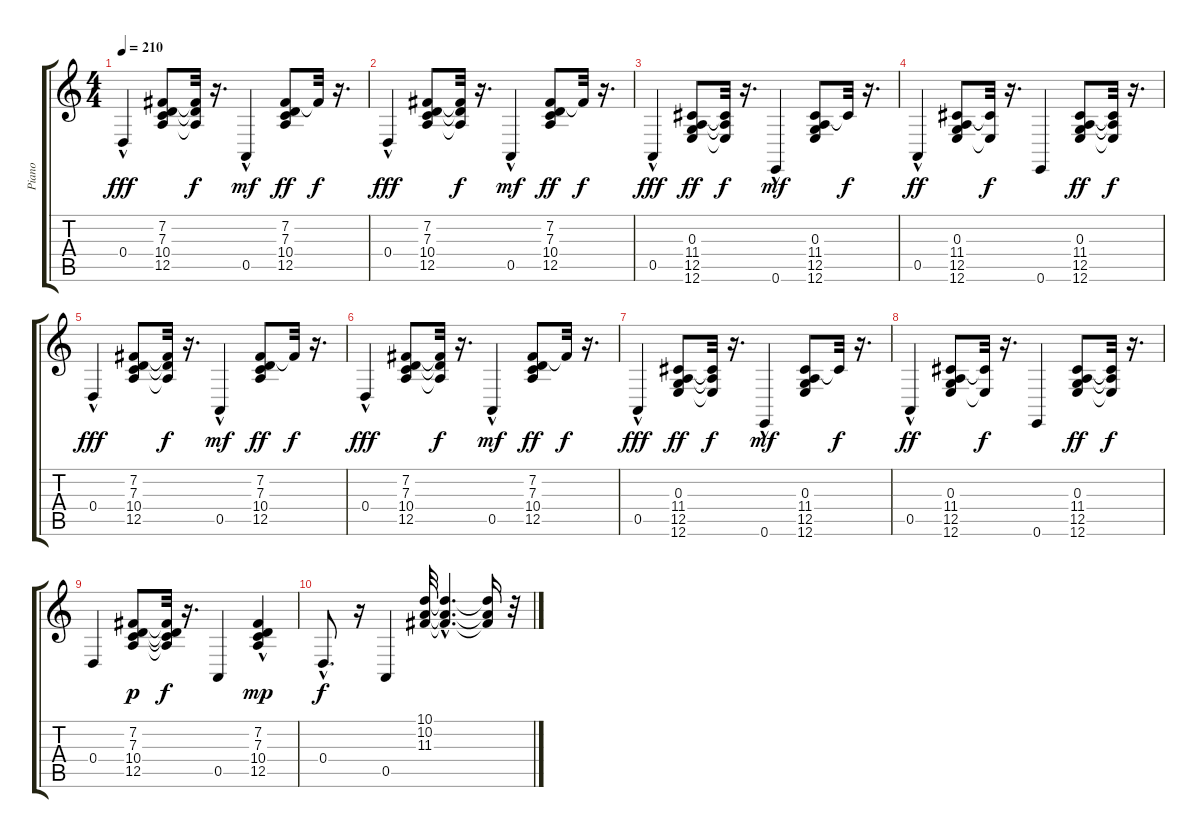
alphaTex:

\track ("Piano" "Piano") {instrument brightacousticpiano}
\staff {score tabs}
\tuning (E4 B3 G3 D3 A2 E2) {hide}
\ts (4 4)
\tempo 210
\clef g2
\ks c
0.4{hac}.4{dy fff} (7.2 7.3 10.4 12.5).8 (7.2{t} 7.3{t} 12.5{t}).32{dy f} r.16{d} 0.5{hac}.4{dy mf} (7.2 7.3 10.4 12.5).8{dy ff} 7.2{t}.32{dy f} r.16{d} |
0.4{hac}.4{dy fff} (7.2 7.3 10.4 12.5).8 (7.2{t} 7.3{t} 12.5{t}).32{dy f} r.16{d} 0.5{hac}.4{dy mf} (7.2 7.3 10.4 12.5).8{dy ff} 7.2{t}.32{dy f} r.16{d} |
0.5{hac}.4{dy fff} (0.3 11.4 12.5 12.6).8{dy ff} (11.4{t} 12.5{t} 12.6{t}).32{dy f} r.16{d} 0.6{hac}.4{dy mf} (0.3 11.4 12.5 12.6).8 11.4{t}.32{dy f} r.16{d} |
0.5{hac}.4{dy ff} (0.3 11.4 12.5 12.6).8 (11.4{t} 12.6{t}).32{dy f} r.16{d} 0.6.4 (0.3 11.4 12.5 12.6).8{dy ff} (11.4{t} 12.5{t} 12.6{t}).32{dy f} r.16{d} |
0.4{hac}.4{dy fff} (7.2 7.3 10.4 12.5).8 (7.2{t} 7.3{t} 12.5{t}).32{dy f} r.16{d} 0.5{hac}.4{dy mf} (7.2 7.3 10.4 12.5).8{dy ff} 7.2{t}.32{dy f} r.16{d} |
0.4{hac}.4{dy fff} (7.2 7.3 10.4 12.5).8 (7.2{t} 7.3{t} 12.5{t}).32{dy f} r.16{d} 0.5{hac}.4{dy mf} (7.2 7.3 10.4 12.5).8{dy ff} 7.2{t}.32{dy f} r.16{d} |
0.5{hac}.4{dy fff} (0.3 11.4 12.5 12.6).8{dy ff} (11.4{t} 12.5{t} 12.6{t}).32{dy f} r.16{d} 0.6{hac}.4{dy mf} (0.3 11.4 12.5 12.6).8 11.4{t}.32{dy f} r.16{d} |
0.5{hac}.4{dy ff} (0.3 11.4 12.5 12.6).8 (11.4{t} 12.6{t}).32{dy f} r.16{d} 0.6.4 (0.3 11.4 12.5 12.6).8{dy ff} (11.4{t} 12.5{t} 12.6{t}).32{dy f} r.16{d} |
0.4.4 (7.2 7.3 10.4 12.5).8{dy p} (7.2{t} 7.3{t} 10.4{t} 12.5{t}).32{dy f} r.16{d} 0.5.4 (7.2 7.3 10.4{hac} 12.5).4{dy mp} |
0.4{hac}.8{d dy f} r.16 0.5.4 (10.1 10.2 11.3).32 (10.1{hac t} 10.2{hac t} 11.3{hac t}).4{d} (10.1{t} 10.2{t} 11.3{t}).16 r.32
